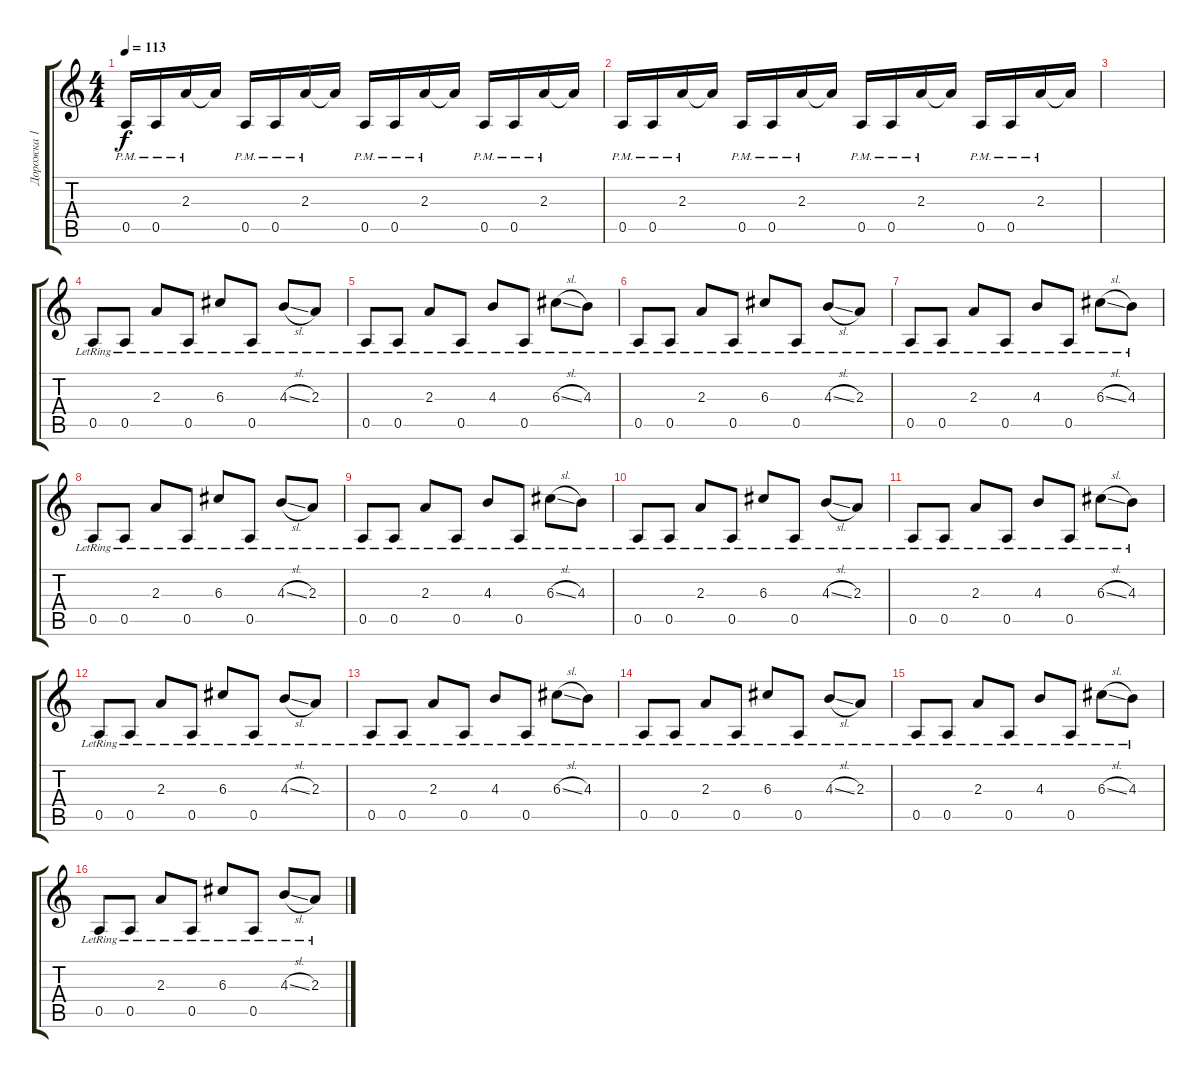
\track ("Дорожка 1" "Дорожка 1") {instrument overdrivenguitar}
\staff {score tabs}
\tuning (E4 B3 G3 D3 A2 E2) {hide}
\ts (4 4)
\tempo 113
\clef g2
\ks c
0.5{pm}.16{dy f} 0.5{pm}.16 2.3{pm}.16 2.3{t}.16 0.5{pm}.16 0.5{pm}.16 2.3{pm}.16 2.3{t}.16 0.5{pm}.16 0.5{pm}.16 2.3{pm}.16 2.3{t}.16 0.5{pm}.16 0.5{pm}.16 2.3{pm}.16 2.3{t}.16 |
0.5{pm}.16 0.5{pm}.16 2.3{pm}.16 2.3{t}.16 0.5{pm}.16 0.5{pm}.16 2.3{pm}.16 2.3{t}.16 0.5{pm}.16 0.5{pm}.16 2.3{pm}.16 2.3{t}.16 0.5{pm}.16 0.5{pm}.16 2.3{pm}.16 2.3{t}.16 |
|
0.5{lr}.8{instrument electricguitarclean} 0.5{lr}.8 2.3{lr}.8 0.5{lr}.8 6.3{lr}.8 0.5{lr}.8 4.3{sl lr}.8 2.3{lr}.8 |
0.5{lr}.8{instrument electricguitarclean} 0.5{lr}.8 2.3{lr}.8 0.5{lr}.8 4.3{lr}.8 0.5{lr}.8 6.3{sl lr}.8 4.3{lr}.8 |
0.5{lr}.8{instrument electricguitarclean} 0.5{lr}.8 2.3{lr}.8 0.5{lr}.8 6.3{lr}.8 0.5{lr}.8 4.3{sl lr}.8 2.3{lr}.8 |
0.5{lr}.8{instrument electricguitarclean} 0.5{lr}.8 2.3{lr}.8 0.5{lr}.8 4.3{lr}.8 0.5{lr}.8 6.3{sl lr}.8 4.3{lr}.8 |
0.5{lr}.8{instrument electricguitarclean} 0.5{lr}.8 2.3{lr}.8 0.5{lr}.8 6.3{lr}.8 0.5{lr}.8 4.3{sl lr}.8 2.3{lr}.8 |
0.5{lr}.8{instrument electricguitarclean} 0.5{lr}.8 2.3{lr}.8 0.5{lr}.8 4.3{lr}.8 0.5{lr}.8 6.3{sl lr}.8 4.3{lr}.8 |
0.5{lr}.8{instrument electricguitarclean} 0.5{lr}.8 2.3{lr}.8 0.5{lr}.8 6.3{lr}.8 0.5{lr}.8 4.3{sl lr}.8 2.3{lr}.8 |
0.5{lr}.8{instrument electricguitarclean} 0.5{lr}.8 2.3{lr}.8 0.5{lr}.8 4.3{lr}.8 0.5{lr}.8 6.3{sl lr}.8 4.3{lr}.8 |
0.5{lr}.8{instrument electricguitarclean} 0.5{lr}.8 2.3{lr}.8 0.5{lr}.8 6.3{lr}.8 0.5{lr}.8 4.3{sl lr}.8 2.3{lr}.8 |
0.5{lr}.8{instrument electricguitarclean} 0.5{lr}.8 2.3{lr}.8 0.5{lr}.8 4.3{lr}.8 0.5{lr}.8 6.3{sl lr}.8 4.3{lr}.8 |
0.5{lr}.8{instrument electricguitarclean} 0.5{lr}.8 2.3{lr}.8 0.5{lr}.8 6.3{lr}.8 0.5{lr}.8 4.3{sl lr}.8 2.3{lr}.8 |
0.5{lr}.8{instrument electricguitarclean} 0.5{lr}.8 2.3{lr}.8 0.5{lr}.8 4.3{lr}.8 0.5{lr}.8 6.3{sl lr}.8 4.3{lr}.8 |
0.5{lr}.8{instrument electricguitarclean} 0.5{lr}.8 2.3{lr}.8 0.5{lr}.8 6.3{lr}.8 0.5{lr}.8 4.3{sl lr}.8 2.3{lr}.8
